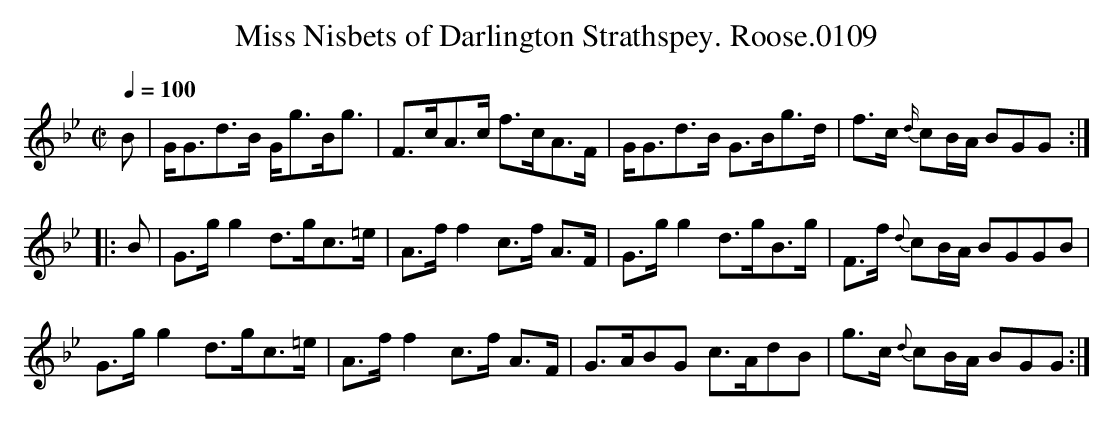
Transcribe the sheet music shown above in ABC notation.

X:1
T:Miss Nisbets of Darlington Strathspey. Roose.0109
M:C|
L:1/8
Q:1/4=100
K:Gm
B|G<Gd>B G<gB<g|F>cA>c f>cA>F|G<Gd>B G>Bg>d|f>c {d/}cB/A/ BGG:|
|:B|G>g g2 d>gc>=e|A>f f2 c>f A>F|G>g g2 d>gB>g|F>f {d}cB/A/ BGGB|
G>g g2 d>gc>=e|A>f f2 c>f A>F|G>ABG c>AdB|g>c {d}cB/A/ BGG:|
